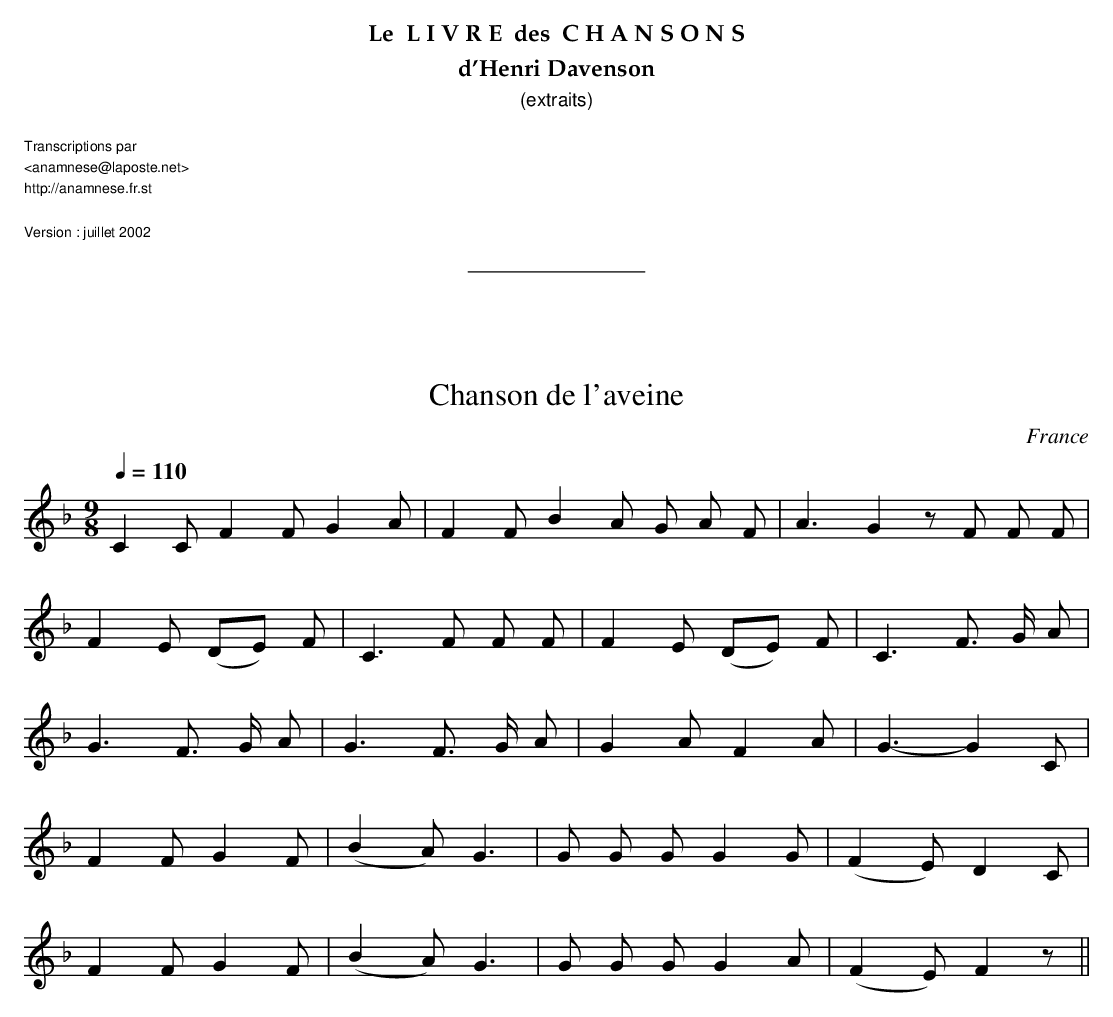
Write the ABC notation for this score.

X:1
T:Chanson de l'aveine
O:France
M:9/8
L:1/8
Q:1/4=110
K:F
C2 C F2 F G2 A | F2 F B2 A G A F | A3 G2 z F F F |
F2 E (DE) F | C3 F F F | F2 E (DE) F | C3 F3/ G/ A |
G3 F3/ G/ A | G3 F3/ G/ A | G2 A F2 A | G3-G2 C |
F2 F G2 F | (B2A) G3 | G G G G2 G | (F2E) D2 C |
F2 F G2 F | (B2A) G3 | G G G G2 A | (F2E) F2 z ||
